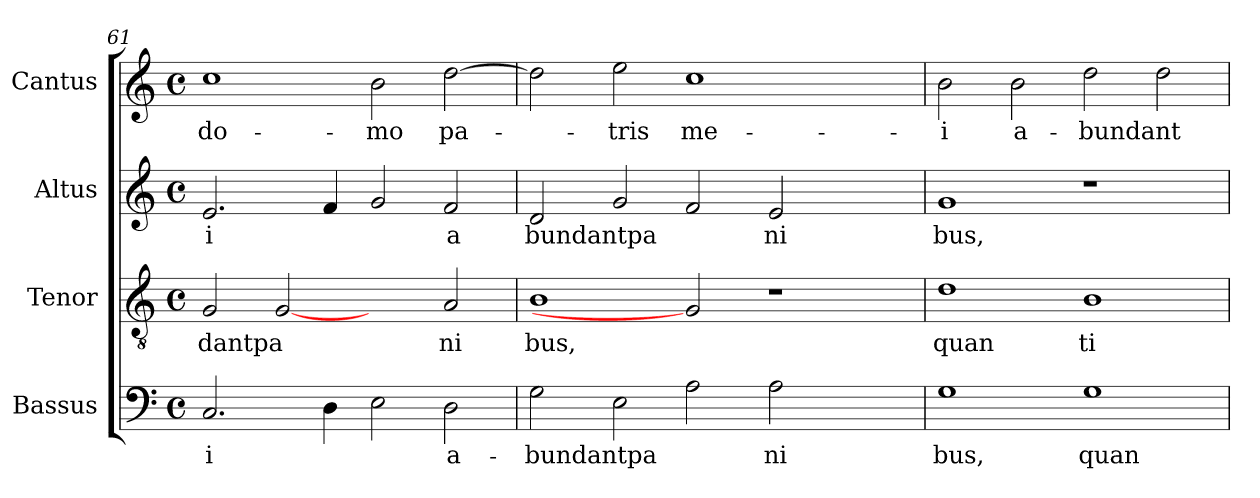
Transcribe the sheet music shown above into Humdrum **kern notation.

**kern	**text	**kern	**text	**kern	**text	**kern	**text
*part4	*part4	*part3	*part3	*part2	*part2	*part1	*part1
*staff4	*staff4	*staff3	*staff3	*staff2	*staff2	*staff1	*staff1
*I"Bassus	*	*I"Tenor	*	*I"Altus	*	*I"Cantus	*
*clefF4	*	*clefGv2	*	*clefG2	*	*clefG2	*
*	*	*	*	*k[]	*	*	*
*	*	*	*	*C:	*	*	*
*M4/4	*	*M4/4	*	*M4/4	*	*M4/4	*
*met(c)	*	*met(c)	*	*met(c)	*	*met(c)	*
=61	=61	=61	=61	=61	=61	=61	=61
!	!LO:LY:b:rj	!	!LO:LY:b:cj	!	!LO:LY:b:rj	!	!LO:LY:b:cj
2.C/	-i	2G/	dantpa	2.e/	i	1cc	do-
.	.	[2G	.	.	.	.	.
4D\	.	.	.	4f/	.	.	.
!	!	!	!	!	!	!	!LO:LY:b:cj
2E\	.	2ryy	.	2g/	.	2b\	-mo
!	!LO:LY:b:cj	!	!LO:LY:b:cj	!	!LO:LY:b:cj	!	!LO:LY:b:cj
2D\	a-	2A/	ni	2f/	a	[>2dd\	pa-
!!LO:PB:g=z
=62	=62	=62	=62	=62	=62	=62	=62
!	!LO:LY:b	!	!LO:LY:b:cj	!	!LO:LY:b	!	!
*	*	*	*	*	*	*^	*
2G\	-bundantpa	1B	bus,	2d/	bundantpa	2dd\]	32ryy	.
.	.	.	.	.	.	.	1ryy	.
!	!	!	!	!	!	!	!	!LO:LY:b:cj
2E\	.	.	.	2g/	.	2ee\	.	-tris
!	!	!	!	!	!	!	!	!LO:LY:b:cj
2A\	.	2G]	.	2f/	.	1cc	.	me-
.	.	.	.	.	.	.	1ryy	.
!	!LO:LY:b:cj	!	!	!	!LO:LY:b:cj	!	!	!
2A\	ni	1r	.	2e/	ni	.	.	.
2ryy	.	.	.	2ryy	.	2ryy	.	.
.	.	.	.	.	.	.	4...ryy	.
=63	=63	=63	=63	=63	=63	=63	=63	=63
!	!LO:LY:b:cj	!	!LO:LY:b:cj	!	!LO:LY:b:cj	!	!	!LO:LY:b:cj
*	*	*	*	*	*	*v	*v	*
1G	bus,	1d	quan	1g	bus,	2b\	-i
!	!	!	!	!	!	!	!LO:LY:b:cj
.	.	.	.	.	.	2b\	a-
!	!LO:LY:b:cj	!	!LO:LY:b:cj	!	!	!	!LO:LY:b
1G	quan	1B	ti	1r	.	2dd\	-bundant
.	.	.	.	.	.	2dd\	.
=	=	=	=	=	=	=	=
*-	*-	*-	*-	*-	*-	*-	*-
